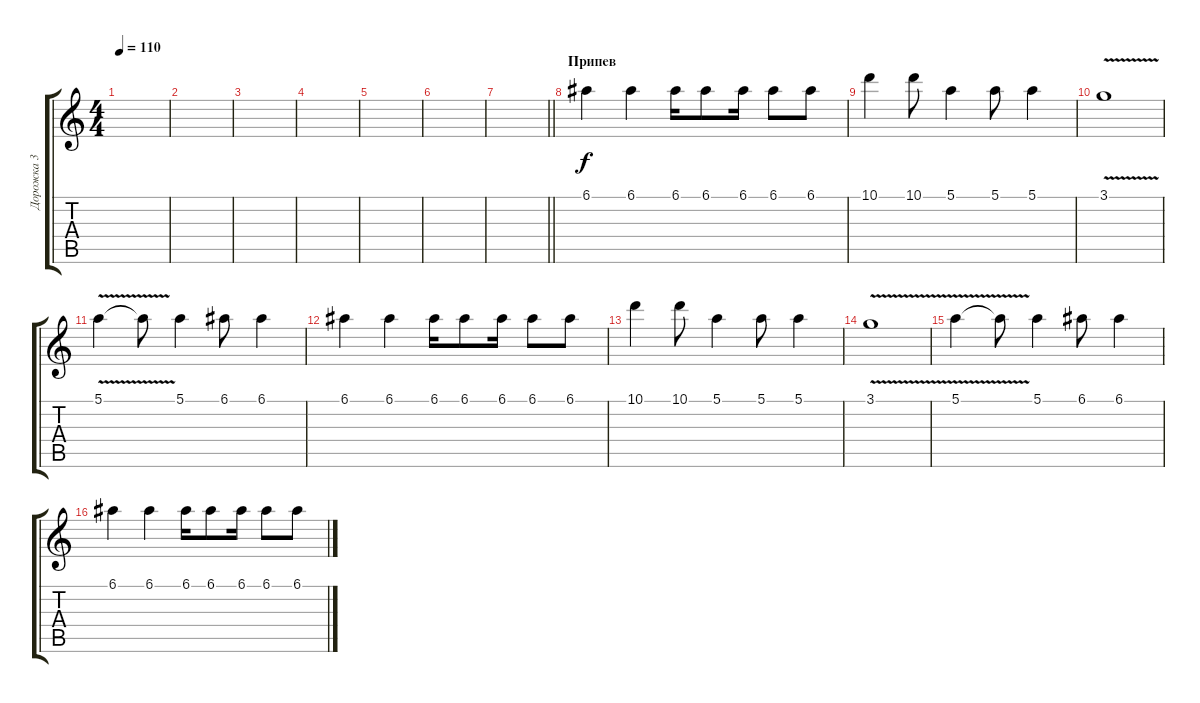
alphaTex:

\track ("Дорожка 3" "Дорожка 3") {instrument electricguitarclean}
\staff {score tabs}
\tuning (E4 B3 G3 D3 A2 E2) {hide}
\ts (4 4)
\tempo 110
\clef g2
\ks c
|
|
|
|
|
|
\barLineRight lightlight
|
\section ("" "Припев")
6.1.4{volume 9 instrument distortionguitar} 6.1.4 6.1.16 6.1.8 6.1.16 6.1.8 6.1.8 |
10.1.4 10.1.8 5.1.4 5.1.8 5.1.4 |
3.1{v}.1 |
5.1{v}.4 5.1{t}.8 5.1.4 6.1.8 6.1.4 |
6.1.4 6.1.4 6.1.16 6.1.8 6.1.16 6.1.8 6.1.8 |
10.1.4 10.1.8 5.1.4 5.1.8 5.1.4 |
3.1{v}.1 |
5.1{v}.4 5.1{t}.8 5.1.4 6.1.8 6.1.4 |
6.1.4 6.1.4 6.1.16 6.1.8 6.1.16 6.1.8 6.1.8
